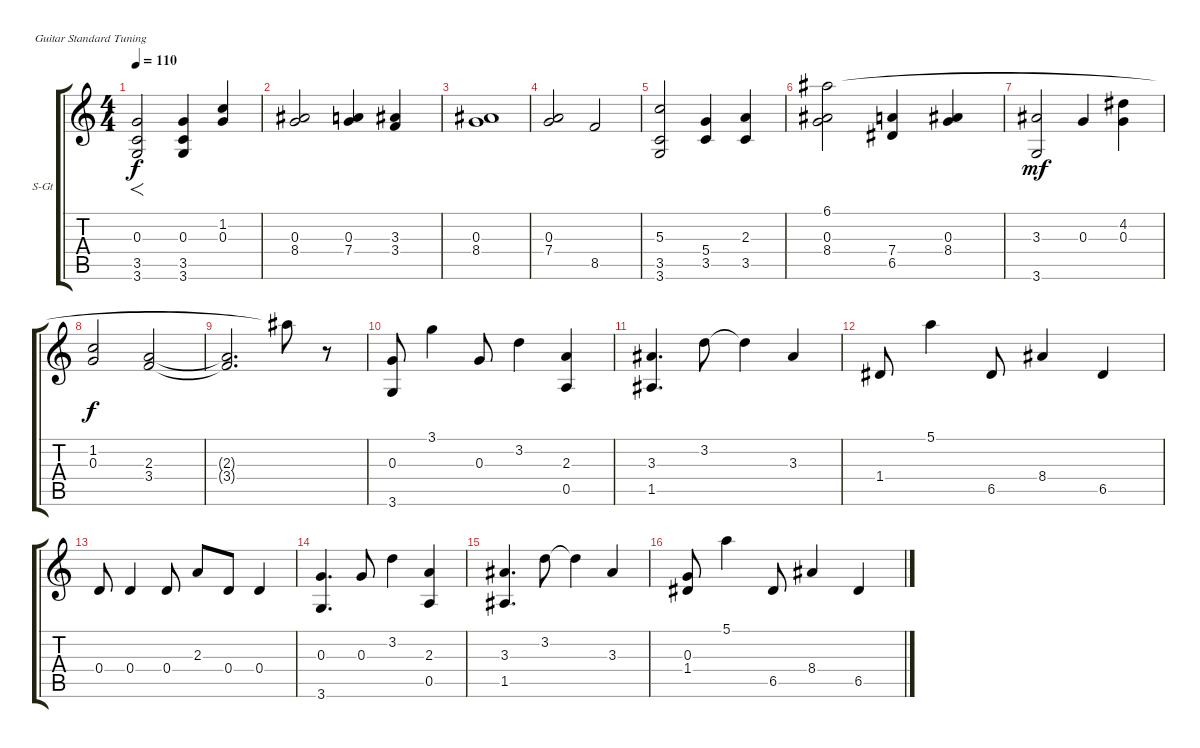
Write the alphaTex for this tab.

\defaultSystemsLayout 4
\bracketExtendMode groupsimilarinstruments
\firstSystemTrackNameOrientation horizontal
\otherSystemsTrackNameOrientation horizontal
\track ("Steel Guitar" "S-Gt") {instrument acousticguitarsteel}
\staff {score tabs}
\tuning (E4 B3 G3 D3 A2 E2)
\ts (4 4)
\tempo 110
\clef g2
\ks c
(3.6 3.5 0.3).2{f dy f instrument acousticguitarsteel} (3.6 3.5 0.3).4 (0.3 1.2).4 |
(0.3 8.4).2 (0.3 7.4).4 (3.3 3.4).4 |
(0.3 8.4).1 |
(0.3 7.4).2 8.5.2 |
(3.5 5.3 3.6).2 (3.5 5.4).4 (3.5 2.3).4 |
(0.3 8.4 6.1).2 (6.5 7.4).4 (0.3 8.4).4 |
(3.3 3.6).2{dy mf} 0.3.4 (0.3 4.2).4 |
(0.3 1.2).2{dy f} (3.4 2.3).2 |
(3.4{t} 2.3{t}).2{d} 6.1{t}.8 r.8 |
(0.3 3.6).8 3.1.4 0.3.8 3.2.4 (2.3 0.5).4 |
(3.3 1.5).4{d} 3.2.8 3.2{t}.4 3.3.4 |
1.4.8 5.1.4 6.5.8 8.4.4 6.5.4 |
0.4.8 0.4.4 0.4.8 2.3.8 0.4.8 0.4.4 |
(0.3 3.6).4{d} 0.3.8 3.2.4 (2.3 0.5).4 |
(3.3 1.5).4{d} 3.2.8 3.2{t}.4 3.3.4 |
(1.4 0.3).8 5.1.4 6.5.8 8.4.4 6.5.4
